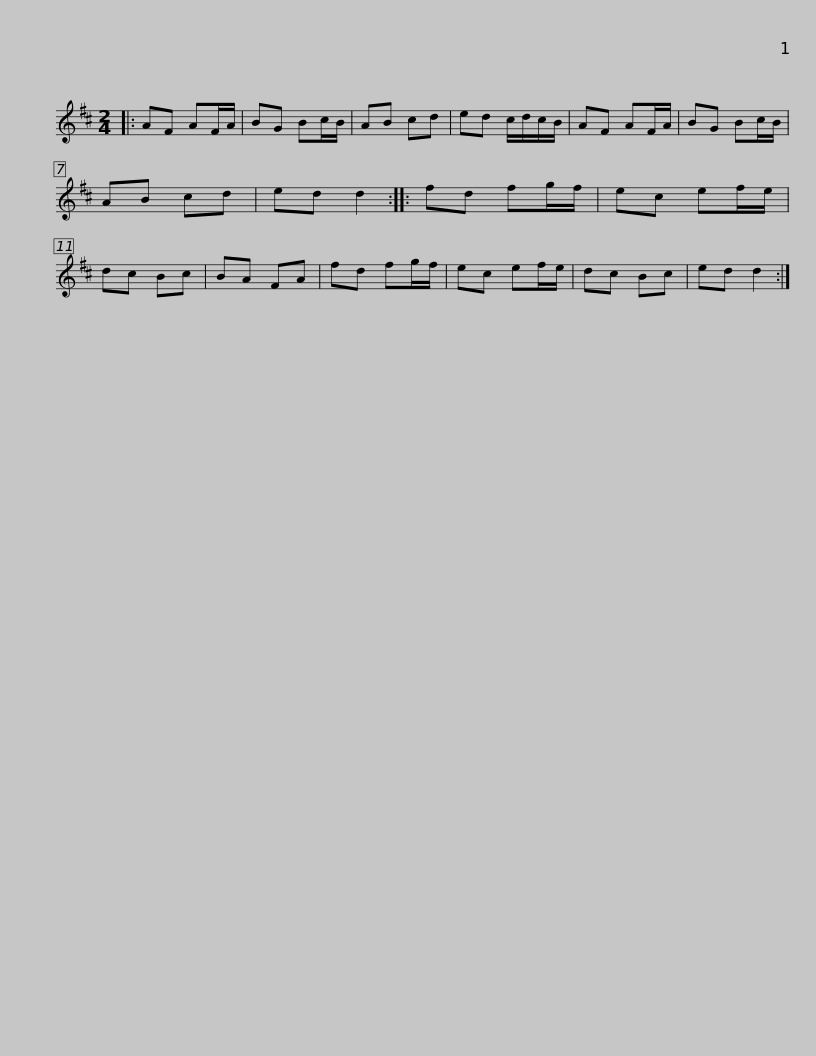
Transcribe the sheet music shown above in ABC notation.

X:1
L:1/8
M:2/4
I:linebreak $
K:D
V:1 treble
V:1
|: AF AF/A/ | BG Bc/B/ | AB cd | ed c/d/c/B/ | AF AF/A/ | %5
 BG Bc/B/ | AB cd | ed d2 :: fd fg/f/ |$ ec ef/e/ | %10
 dc Bc | BA FA | fd fg/f/ | ec ef/e/ | dc Bc | %15
 ed d2 :| %16
